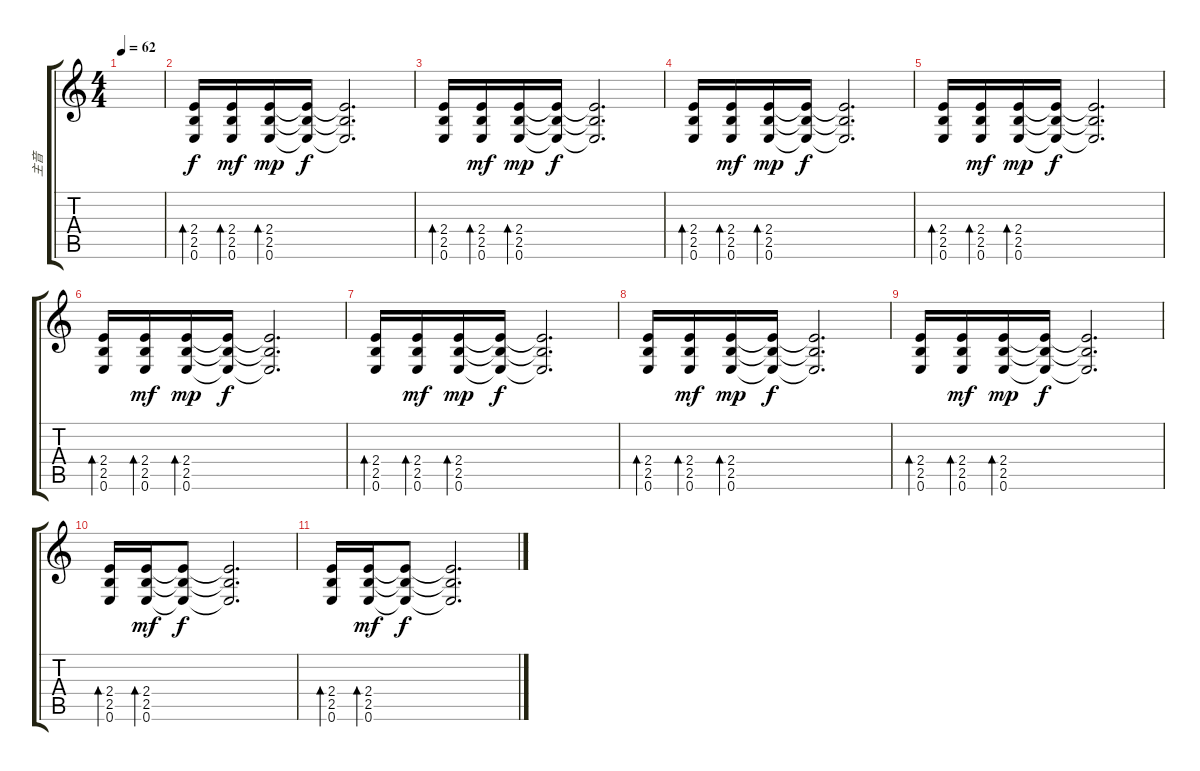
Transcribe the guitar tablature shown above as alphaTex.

\track ("主音" "主音") {instrument overdrivenguitar}
\staff {score tabs}
\tuning (E4 B3 G3 D3 A2 E2) {hide}
\ts (4 4)
\tempo 62
\clef g2
\ks c
|
(2.4 2.5 0.6).16{bd 240 instrument electricguitarmuted} (2.4 2.5 0.6).16{bd 240 dy mf} (2.4 2.5 0.6).16{bd 240 dy mp} (2.4{t} 2.5{t} 0.6{t}).16{dy f} (2.4{t} 2.5{t} 0.6{t}).2{d} |
(2.4 2.5 0.6).16{bd 240} (2.4 2.5 0.6).16{bd 240 dy mf} (2.4 2.5 0.6).16{bd 240 dy mp} (2.4{t} 2.5{t} 0.6{t}).16{dy f} (2.4{t} 2.5{t} 0.6{t}).2{d} |
(2.4 2.5 0.6).16{bd 240} (2.4 2.5 0.6).16{bd 240 dy mf} (2.4 2.5 0.6).16{bd 240 dy mp} (2.4{t} 2.5{t} 0.6{t}).16{dy f} (2.4{t} 2.5{t} 0.6{t}).2{d} |
(2.4 2.5 0.6).16{bd 240} (2.4 2.5 0.6).16{bd 240 dy mf} (2.4 2.5 0.6).16{bd 240 dy mp} (2.4{t} 2.5{t} 0.6{t}).16{dy f} (2.4{t} 2.5{t} 0.6{t}).2{d} |
(2.4 2.5 0.6).16{bd 240} (2.4 2.5 0.6).16{bd 240 dy mf} (2.4 2.5 0.6).16{bd 240 dy mp} (2.4{t} 2.5{t} 0.6{t}).16{dy f} (2.4{t} 2.5{t} 0.6{t}).2{d} |
(2.4 2.5 0.6).16{bd 240 txt ""} (2.4 2.5 0.6).16{bd 240 dy mf} (2.4 2.5 0.6).16{bd 240 dy mp} (2.4{t} 2.5{t} 0.6{t}).16{dy f} (2.4{t} 2.5{t} 0.6{t}).2{d} |
(2.4 2.5 0.6).16{bd 240} (2.4 2.5 0.6).16{bd 240 dy mf} (2.4 2.5 0.6).16{bd 240 dy mp} (2.4{t} 2.5{t} 0.6{t}).16{dy f} (2.4{t} 2.5{t} 0.6{t}).2{d} |
(2.4 2.5 0.6).16{bd 240} (2.4 2.5 0.6).16{bd 240 dy mf} (2.4 2.5 0.6).16{bd 240 dy mp} (2.4{t} 2.5{t} 0.6{t}).16{dy f} (2.4{t} 2.5{t} 0.6{t}).2{d} |
(2.4 2.5 0.6).16{bd 240} (2.4 2.5 0.6).16{bd 240 dy mf} (2.4{t} 2.5{t} 0.6{t}).8{dy f} (2.4{t} 2.5{t} 0.6{t}).2{d} |
(2.4 2.5 0.6).16{bd 240 txt ""} (2.4 2.5 0.6).16{bd 240 dy mf} (2.4{t} 2.5{t} 0.6{t}).8{dy f} (2.4{t} 2.5{t} 0.6{t}).2{d}
